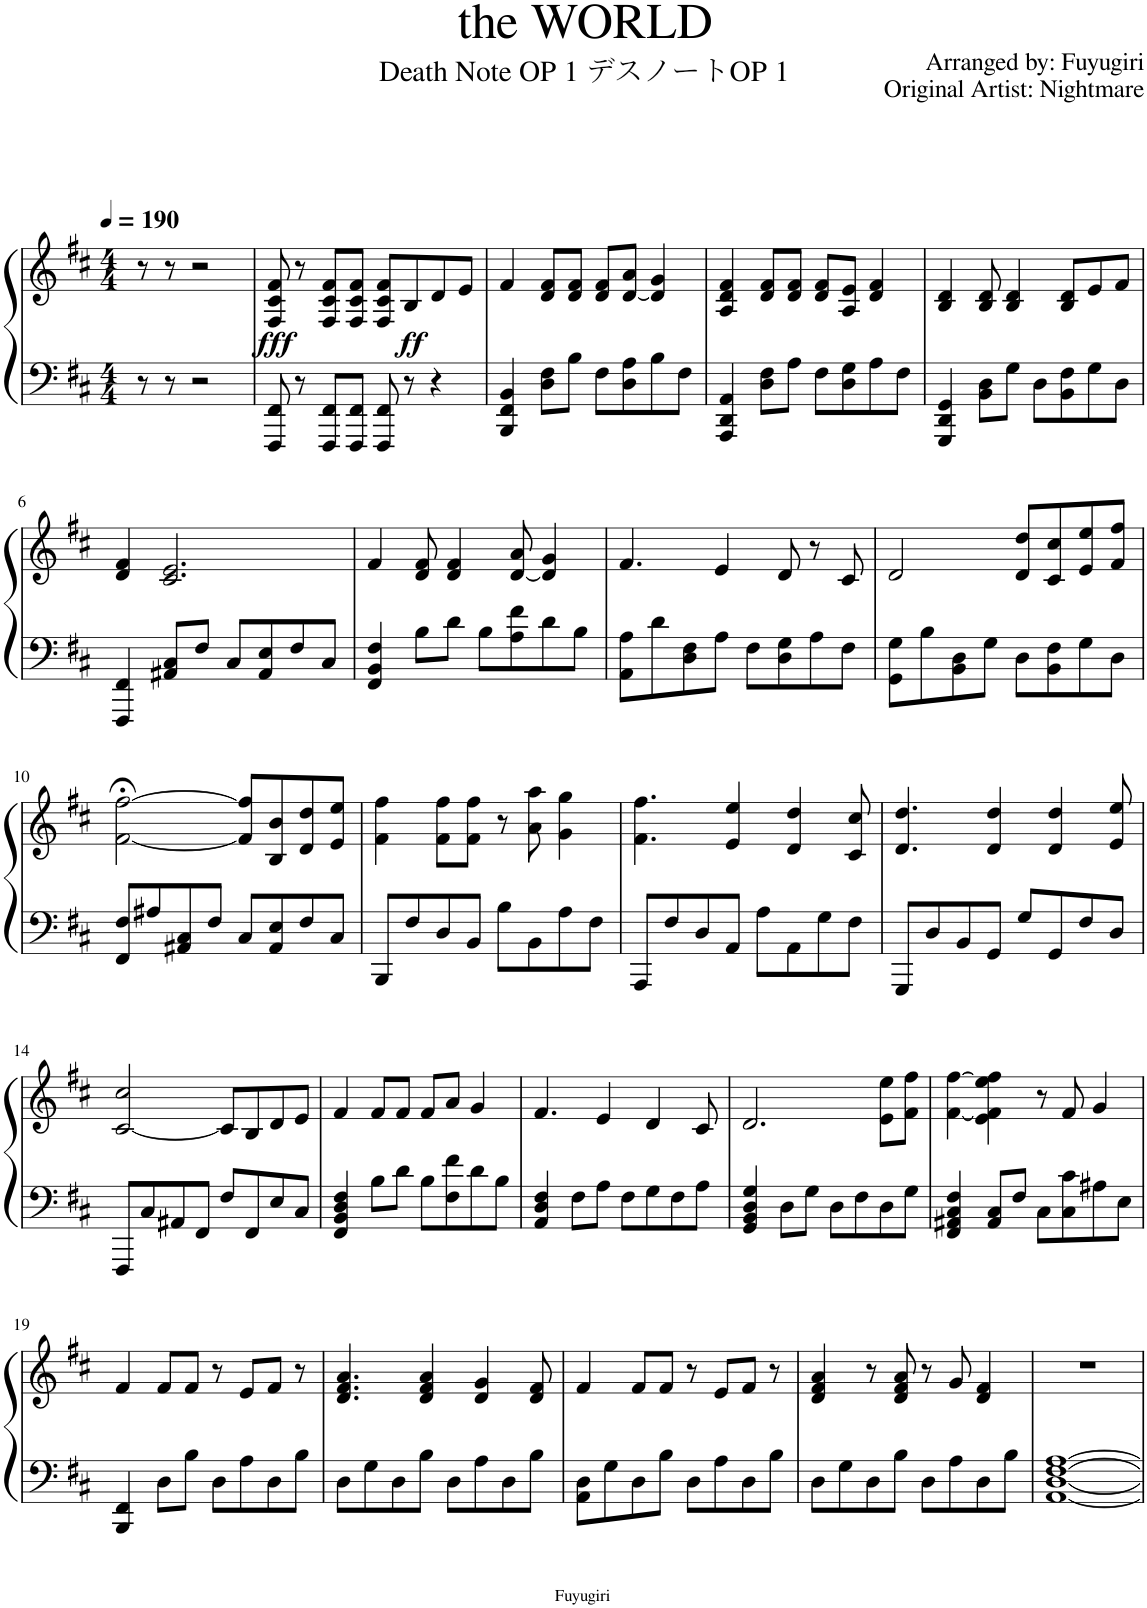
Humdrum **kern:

**kern	**kern	**dynam
*part1	*part1	*part1
*staff2	*staff1	*staff1/2
*I"Piano	*	*
*I'Pno.	*	*
*clefF4	*clefG2	*
*k[f#c#]	*k[f#c#]	*
*M4/4	*M4/4	*
*MM190	*MM190	*
=1	=1	=1
8r	8r	.
8r	8r	.
2r	2r	.
=2	=2	=2
!	!	!LO:DY:b
8FFF#/ 8FF#/	8F#/ 8c#/ 8f#/	fff
8r	8r	.
8FFF#/ 8FF#/L	8F#/ 8c#/ 8f#/L	.
8FFF#/ 8FF#/J	8F#/ 8c#/ 8f#/J	.
8FFF#/ 8FF#/	8F#/ 8c#/ 8f#/L	.
!	!	!LO:DY:b
8r	8B/	ff
4r	8d/	.
.	8e/J	.
=3	=3	=3
4BBB/ 4FF#/ 4BB/	4f#/	.
8D\ 8F#\L	8d/ 8f#/L	.
8B\J	8d/ 8f#/J	.
8F#\L	8d/ 8f#/L	.
8D\ 8A\	[8d/ 8a/J	.
8B\	4d/] 4g/	.
8F#\J	.	.
=4	=4	=4
4AAA/ 4DD/ 4AA/	4A/ 4d/ 4f#/	.
8D\ 8F#\L	8d/ 8f#/L	.
8A\J	8d/ 8f#/J	.
8F#\L	8d/ 8f#/L	.
8D\ 8G\	8A/ 8e/J	.
8A\	4d/ 4f#/	.
8F#\J	.	.
=5	=5	=5
4GGG/ 4DD/ 4GG/	4B/ 4d/	.
8BB\ 8D\L	8B/ 8d/	.
8G\J	4B/ 4d/	.
8D\L	.	.
8BB\ 8F#\	8B/ 8d/L	.
8G\	8e/	.
8D\J	8f#/J	.
!!LO:LB:g=z
=6	=6	=6
4FFF#/ 4FF#/	4d/ 4f#/	.
8AA#X/ 8C#/L	2.c#/ 2.e/	.
8F#/J	.	.
8C#/L	.	.
8AA#/ 8E/	.	.
8F#/	.	.
8C#/J	.	.
=7	=7	=7
4FF#/ 4BB/ 4F#/	4f#/	.
8B\L	8d/ 8f#/	.
8d\J	4d/ 4f#/	.
8B\L	.	.
8A\ 8f#\	[8d/ 8a/	.
8d\	4d/] 4g/	.
8B\J	.	.
=8	=8	=8
8AA\ 8A\L	4.f#/	.
8d\	.	.
8D\ 8F#\	.	.
8A\J	4e/	.
8F#\L	.	.
8D\ 8G\	8d/	.
8A\	8r	.
8F#\J	8c#/	.
=9	=9	=9
8GG\ 8G\L	2d/	.
8B\	.	.
8BB\ 8D\	.	.
8G\J	.	.
8D\L	8d/ 8dd/L	.
8BB\ 8F#\	8c#/ 8cc#/	.
8G\	8e/ 8ee/	.
8D\J	8f#/ 8ff#/J	.
!!LO:LB:g=z
=10	=10	=10
8FF#/ 8F#/L	[2f#\;< [2ff#\;<	.
8A#X/	.	.
8AA#X/ 8C#/	.	.
8F#/J	.	.
8C#/L	8f#/] 8ff#/]L	.
8AA#/ 8E/	8B/ 8b/	.
8F#/	8d/ 8dd/	.
8C#/J	8e/ 8ee/J	.
=11	=11	=11
8BBB/L	4f#\ 4ff#\	.
8F#/	.	.
8D/	8f#\ 8ff#\L	.
8BB/J	8f#\ 8ff#\J	.
8B\L	8r	.
8BB\	8a\ 8aa\	.
8A\	4g\ 4gg\	.
8F#\J	.	.
=12	=12	=12
8AAA/L	4.f#\ 4.ff#\	.
8F#/	.	.
8D/	.	.
8AA/J	4e/ 4ee/	.
8A\L	.	.
8AA\	4d/ 4dd/	.
8G\	.	.
8F#\J	8c#/ 8cc#/	.
=13	=13	=13
8GGG/L	4.d/ 4.dd/	.
8D/	.	.
8BB/	.	.
8GG/J	4d/ 4dd/	.
8G/L	.	.
8GG/	4d/ 4dd/	.
8F#/	.	.
8D/J	8e/ 8ee/	.
!!LO:LB:g=z
=14	=14	=14
8FFF#/L	[2c#/ 2cc#/	.
8C#/	.	.
8AA#X/	.	.
8FF#/J	.	.
8F#/L	8c#/L]	.
8FF#/	8B/	.
8E/	8d/	.
8C#/J	8e/J	.
=15	=15	=15
4FF#/ 4BB/ 4D/ 4F#/	4f#/	.
8B\L	8f#/L	.
8d\J	8f#/J	.
8B\L	8f#/L	.
8F#\ 8f#\	8a/J	.
8d\	4g/	.
8B\J	.	.
=16	=16	=16
4AA/ 4D/ 4F#/	4.f#/	.
8F#\L	.	.
8A\J	4e/	.
8F#\L	.	.
8G\	4d/	.
8F#\	.	.
8A\J	8c#/	.
=17	=17	=17
4GG/ 4BB/ 4D/ 4G/	2.d/	.
8D\L	.	.
8G\J	.	.
8D\L	.	.
8F#\	.	.
8D\	8e\ 8ee\L	.
8G\J	8f#\ 8ff#\J	.
=18	=18	=18
4FF#/ 4AA#X/ 4C#/ 4F#/	[4f#\ [4ff#\	.
8AA#/ 8C#/L	4e\ 4f#\] 4ee\ 4ff#\]	.
8F#/J	.	.
8C#\L	8r	.
8C#\ 8c#\	8f#/	.
8A#X\	4g/	.
8E\J	.	.
!!LO:LB:g=z
=19	=19	=19
4BBB/ 4FF#/	4f#/	.
8D\L	8f#/L	.
8B\J	8f#/J	.
8D\L	8r	.
8A\	8e/L	.
8D\	8f#/J	.
8B\J	8r	.
=20	=20	=20
8D\L	4.d/ 4.f#/ 4.a/	.
8G\	.	.
8D\	.	.
8B\J	4d/ 4f#/ 4a/	.
8D\L	.	.
8A\	4d/ 4g/	.
8D\	.	.
8B\J	8d/ 8f#/	.
=21	=21	=21
8AA\ 8D\L	4f#/	.
8G\	.	.
8D\	8f#/L	.
8B\J	8f#/J	.
8D\L	8r	.
8A\	8e/L	.
8D\	8f#/J	.
8B\J	8r	.
=22	=22	=22
8D\L	4d/ 4f#/ 4a/	.
8G\	.	.
8D\	8r	.
8B\J	8d/ 8f#/ 8a/	.
8D\L	8r	.
8A\	8g/	.
8D\	4d/ 4f#/	.
8B\J	.	.
=23	=23	=23
[1AA [1D [1F# [1A	1r	.
=	=	=
*-	*-	*-
